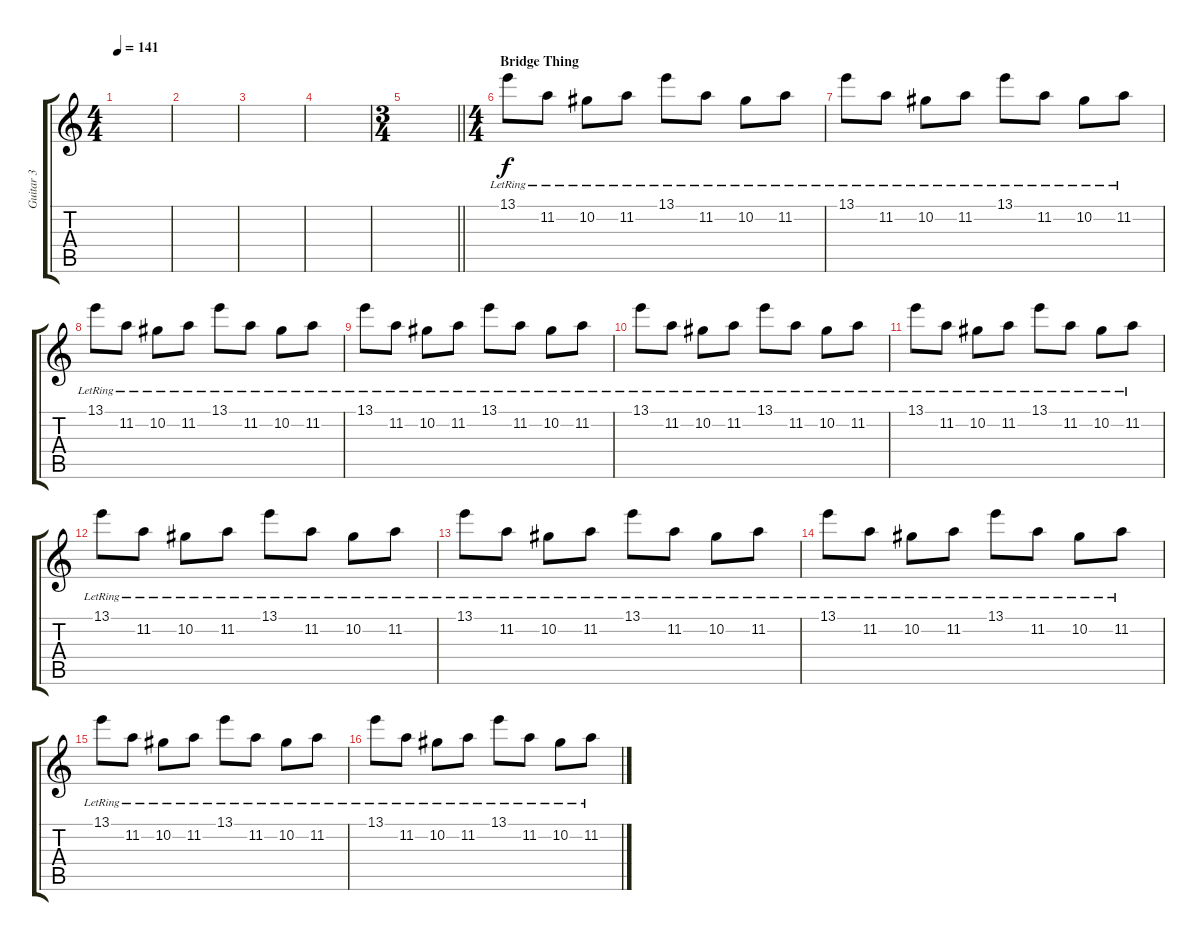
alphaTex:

\track ("Guitar 3" "Guitar 3") {instrument overdrivenguitar}
\staff {score tabs}
\tuning (Eb4 Bb3 Gb3 Db3 Ab2 Db2) {hide}
\ts (4 4)
\tempo 141
\clef g2
\ks c
|
|
|
|
\ts (3 4)
\barLineRight lightlight
|
\ts (4 4)
\section ("" "Bridge Thing")
13.1{lr}.8{volume 7} 11.2{lr}.8 10.2{lr}.8 11.2{lr}.8 13.1{lr}.8 11.2{lr}.8 10.2{lr}.8 11.2{lr}.8 |
13.1{lr}.8 11.2{lr}.8 10.2{lr}.8 11.2{lr}.8 13.1{lr}.8 11.2{lr}.8 10.2{lr}.8 11.2{lr}.8 |
13.1{lr}.8 11.2{lr}.8 10.2{lr}.8 11.2{lr}.8 13.1{lr}.8 11.2{lr}.8 10.2{lr}.8 11.2{lr}.8 |
13.1{lr}.8 11.2{lr}.8 10.2{lr}.8 11.2{lr}.8 13.1{lr}.8 11.2{lr}.8 10.2{lr}.8 11.2{lr}.8 |
13.1{lr}.8 11.2{lr}.8 10.2{lr}.8 11.2{lr}.8 13.1{lr}.8 11.2{lr}.8 10.2{lr}.8 11.2{lr}.8 |
13.1{lr}.8 11.2{lr}.8 10.2{lr}.8 11.2{lr}.8 13.1{lr}.8 11.2{lr}.8 10.2{lr}.8 11.2{lr}.8 |
13.1{lr}.8 11.2{lr}.8 10.2{lr}.8 11.2{lr}.8 13.1{lr}.8 11.2{lr}.8 10.2{lr}.8 11.2{lr}.8 |
13.1{lr}.8 11.2{lr}.8 10.2{lr}.8 11.2{lr}.8 13.1{lr}.8 11.2{lr}.8 10.2{lr}.8 11.2{lr}.8 |
13.1{lr}.8 11.2{lr}.8 10.2{lr}.8 11.2{lr}.8 13.1{lr}.8 11.2{lr}.8 10.2{lr}.8 11.2{lr}.8 |
13.1{lr}.8 11.2{lr}.8 10.2{lr}.8 11.2{lr}.8 13.1{lr}.8 11.2{lr}.8 10.2{lr}.8 11.2{lr}.8 |
13.1{lr}.8 11.2{lr}.8 10.2{lr}.8 11.2{lr}.8 13.1{lr}.8 11.2{lr}.8 10.2{lr}.8 11.2{lr}.8
